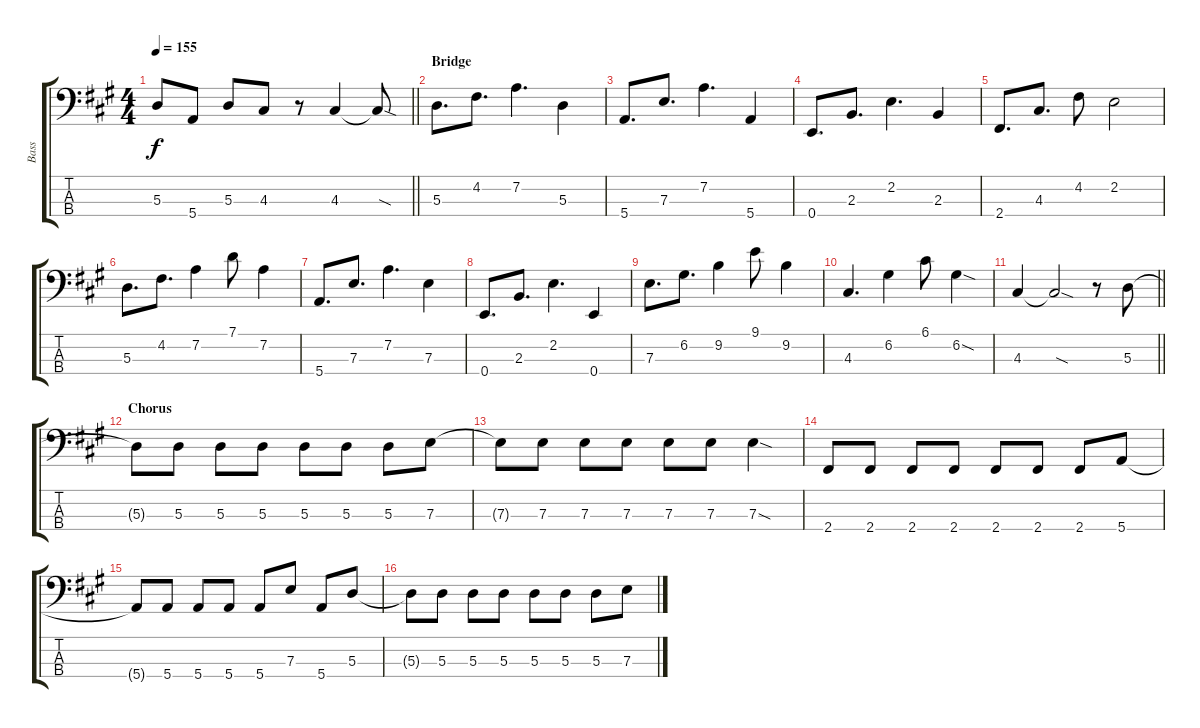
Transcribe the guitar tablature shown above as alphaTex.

\track ("Bass" "Bass") {instrument electricbassfinger}
\staff {score tabs}
\tuning (G2 D2 A1 E1) {hide}
\ts (4 4)
\tempo 155
\clef f4
\barLineRight lightlight
\ks a
5.3{t}.8{dy f} 5.4.8 5.3.8 4.3.8 r.8 4.3.4 4.3{sod t}.8 |
\section ("" "Bridge")
5.3.8{d} 4.2.8{d} 7.2.4{d} 5.3.4 |
5.4.8{d} 7.3.8{d} 7.2.4{d} 5.4.4 |
0.4.8{d} 2.3.8{d} 2.2.4{d} 2.3.4 |
2.4.8{d} 4.3.8{d} 4.2.8 2.2.2 |
5.3.8{d} 4.2.8{d} 7.2.4 7.1.8 7.2.4 |
5.4.8{d} 7.3.8{d} 7.2.4{d} 7.3.4 |
0.4.8{d} 2.3.8{d} 2.2.4{d} 0.4.4 |
7.3.8{d} 6.2.8{d} 9.2.4 9.1.8 9.2.4 |
4.3.4{d} 6.2.4 6.1.8 6.2{sod}.4 |
\barLineRight lightlight
4.3.4 4.3{sod t}.2 r.8 5.3.8 |
\section ("" "Chorus")
5.3{t}.8 5.3.8 5.3.8 5.3.8 5.3.8 5.3.8 5.3.8 7.3.8 |
7.3{t}.8 7.3.8 7.3.8 7.3.8 7.3.8 7.3.8 7.3{sod}.4 |
2.4.8 2.4.8 2.4.8 2.4.8 2.4.8 2.4.8 2.4.8 5.4.8 |
5.4{t}.8 5.4.8 5.4.8 5.4.8 5.4.8 7.3.8 5.4.8 5.3.8 |
5.3{t}.8 5.3.8 5.3.8 5.3.8 5.3.8 5.3.8 5.3.8 7.3.8
